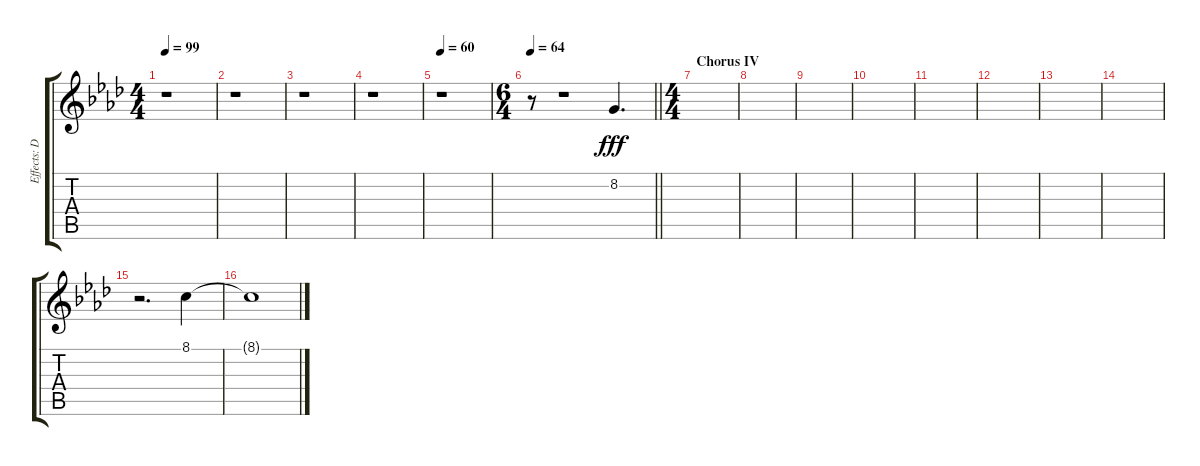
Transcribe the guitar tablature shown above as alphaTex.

\track ("Effects: Dave" "Effects: D") {instrument clarinet}
\staff {score tabs}
\tuning (E4 B3 G3 D3 A2 E2) {hide}
\ts (4 4)
\tempo 99
\clef g2
\ks ab
r.1{dy f} |
r.1 |
r.1 |
r.1 |
\tempo 60
r.1 |
\ts (6 4)
\tempo 64
\barLineRight lightlight
r.8 r.1{instrument reversecymbal} 8.2.4{d dy fff} |
\ts (4 4)
\section ("" "Chorus IV")
|
|
|
|
|
|
|
|
r.2{d} 8.1.4 |
8.1{t}.1
